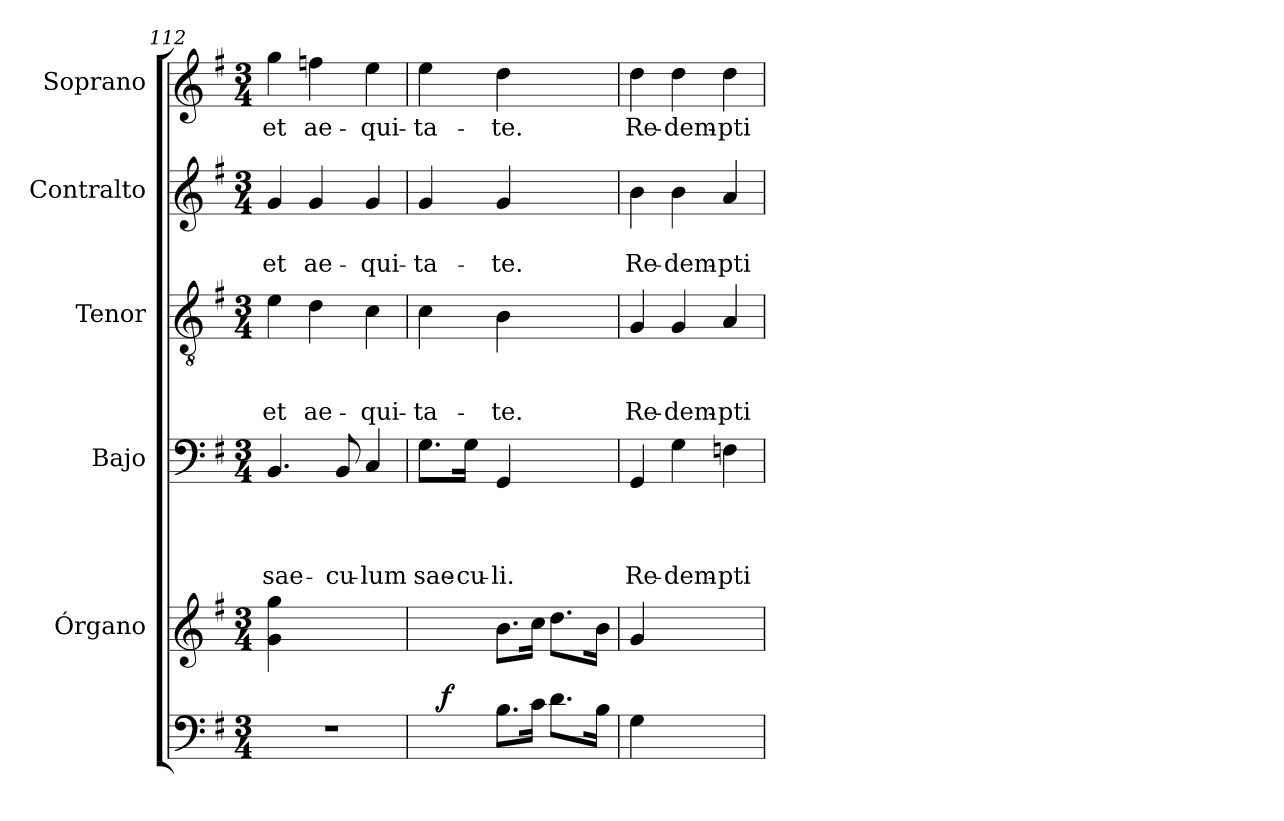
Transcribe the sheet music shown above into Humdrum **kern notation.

**kern	**dynam	**kern	**kern	**text	**text	**text	**text	**kern	**text	**text	**text	**kern	**text	**text	**kern	**text
*part6	*part6	*part5	*part4	*part4	*part4	*part4	*part4	*part3	*part3	*part3	*part3	*part2	*part2	*part2	*part1	*part1
*staff6	*staff6	*staff5	*staff4	*staff4	*staff4	*staff4	*staff4	*staff3	*staff3	*staff3	*staff3	*staff2	*staff2	*staff2	*staff1	*staff1
*	*	*I"Órgano	*I"Bajo	*	*	*	*	*I"Tenor	*	*	*	*I"Contralto	*	*	*I"Soprano	*
!!LO:PB:g=z
*clefF4	*	*clefG2	*clefF4	*	*	*	*	*clefGv2	*	*	*	*clefG2	*	*	*clefG2	*
*k[f#]	*	*k[f#]	*k[f#]	*	*	*	*	*k[f#]	*	*	*	*k[f#]	*	*	*k[f#]	*
*G:	*	*G:	*G:	*	*	*	*	*G:	*	*	*	*G:	*	*	*G:	*
*M3/4	*	*M3/4	*M3/4	*	*	*	*	*M3/4	*	*	*	*M3/4	*	*	*M3/4	*
=112	=112	=112	=112	=112	=112	=112	=112	=112	=112	=112	=112	=112	=112	=112	=112	=112
!	!	!	!	!	!	!	!LO:LY:b	!	!	!	!LO:LY:b	!	!	!LO:LY:b	!	!LO:LY:b
2.r	.	4g\ 4gg\	4.BB/	.	.	.	sae-	4e\	.	.	et	4g/	.	et	4gg\	et
!	!	!	!	!	!	!	!	!	!	!	!LO:LY:b	!	!	!LO:LY:b	!	!LO:LY:b
.	.	2ryy	.	.	.	.	.	4d\	.	.	ae-	4g/	.	ae-	4ffn\	ae-
!	!	!	!	!	!	!	!LO:LY:b	!	!	!	!	!	!	!	!	!
.	.	.	8BB/	.	.	.	-cu-	.	.	.	.	.	.	.	.	.
!	!	!	!	!	!	!	!LO:LY:b	!	!	!	!LO:LY:b	!	!	!LO:LY:b	!	!LO:LY:b
.	.	.	4C/	.	.	.	-lum	4c\	.	.	-qui-	4g/	.	-qui-	4ee\	-qui-
=113	=113	=113	=113	=113	=113	=113	=113	=113	=113	=113	=113	=113	=113	=113	=113	=113
!	!	!	!	!	!	!	!LO:LY:b	!	!	!	!LO:LY:b	!	!	!LO:LY:b	!	!LO:LY:b
*^	*	*	*	*	*	*	*	*	*	*	*	*	*	*	*	*
4ryy	16.ryy	.	4ryy	8.G\L	.	.	.	sae-	4c\	.	.	-ta-	4g/	.	-ta-	4ee\	-ta-
!	!	!LO:DY:a	!	!	!	!	!	!	!	!	!	!	!	!	!	!	!
.	2ryy	f	.	.	.	.	.	.	.	.	.	.	.	.	.	.	.
!	!	!	!	!	!	!	!	!LO:LY:b	!	!	!	!	!	!	!	!	!
.	.	.	.	16G\Jk	.	.	.	-cu-	.	.	.	.	.	.	.	.	.
!	!	!	!	!	!	!	!	!LO:LY:b	!	!	!	!LO:LY:b	!	!	!LO:LY:b	!	!LO:LY:b
8.B\L	.	.	8.b\L	4GG/	.	.	.	-li.	4B\	.	.	-te.	4g/	.	-te.	4dd\	-te.
16c\Jk	.	.	16cc\Jk	.	.	.	.	.	.	.	.	.	.	.	.	.	.
8.d\L	.	.	8.dd\L	4ryy	.	.	.	.	4ryy	.	.	.	4ryy	.	.	4ryy	.
.	8ryy	.	.	.	.	.	.	.	.	.	.	.	.	.	.	.	.
16B\Jk	.	.	16b\Jk	.	.	.	.	.	.	.	.	.	.	.	.	.	.
.	32ryy	.	.	.	.	.	.	.	.	.	.	.	.	.	.	.	.
=114	=114	=114	=114	=114	=114	=114	=114	=114	=114	=114	=114	=114	=114	=114	=114	=114	=114
!	!	!	!	!	!	!	!	!LO:LY:b	!	!	!	!LO:LY:b	!	!	!LO:LY:b	!	!LO:LY:b
*v	*v	*	*	*	*	*	*	*	*	*	*	*	*	*	*	*	*
4G\	.	4g/	4GG/	.	.	.	Re-	4G/	.	.	Re-	4b\	.	Re-	4dd\	Re-
!	!	!	!	!	!	!	!LO:LY:b	!	!	!	!LO:LY:b	!	!	!LO:LY:b	!	!LO:LY:b
2ryy	.	2ryy	4G\	.	.	.	-dem-	4G/	.	.	-dem-	4b\	.	-dem-	4dd\	-dem-
!	!	!	!	!	!	!	!LO:LY:b	!	!	!	!LO:LY:b	!	!	!LO:LY:b	!	!LO:LY:b
.	.	.	4Fn\	.	.	.	-pti-	4A/	.	.	-pti-	4a/	.	-pti-	4dd\	-pti-
=	=	=	=	=	=	=	=	=	=	=	=	=	=	=	=	=
*-	*-	*-	*-	*-	*-	*-	*-	*-	*-	*-	*-	*-	*-	*-	*-	*-
